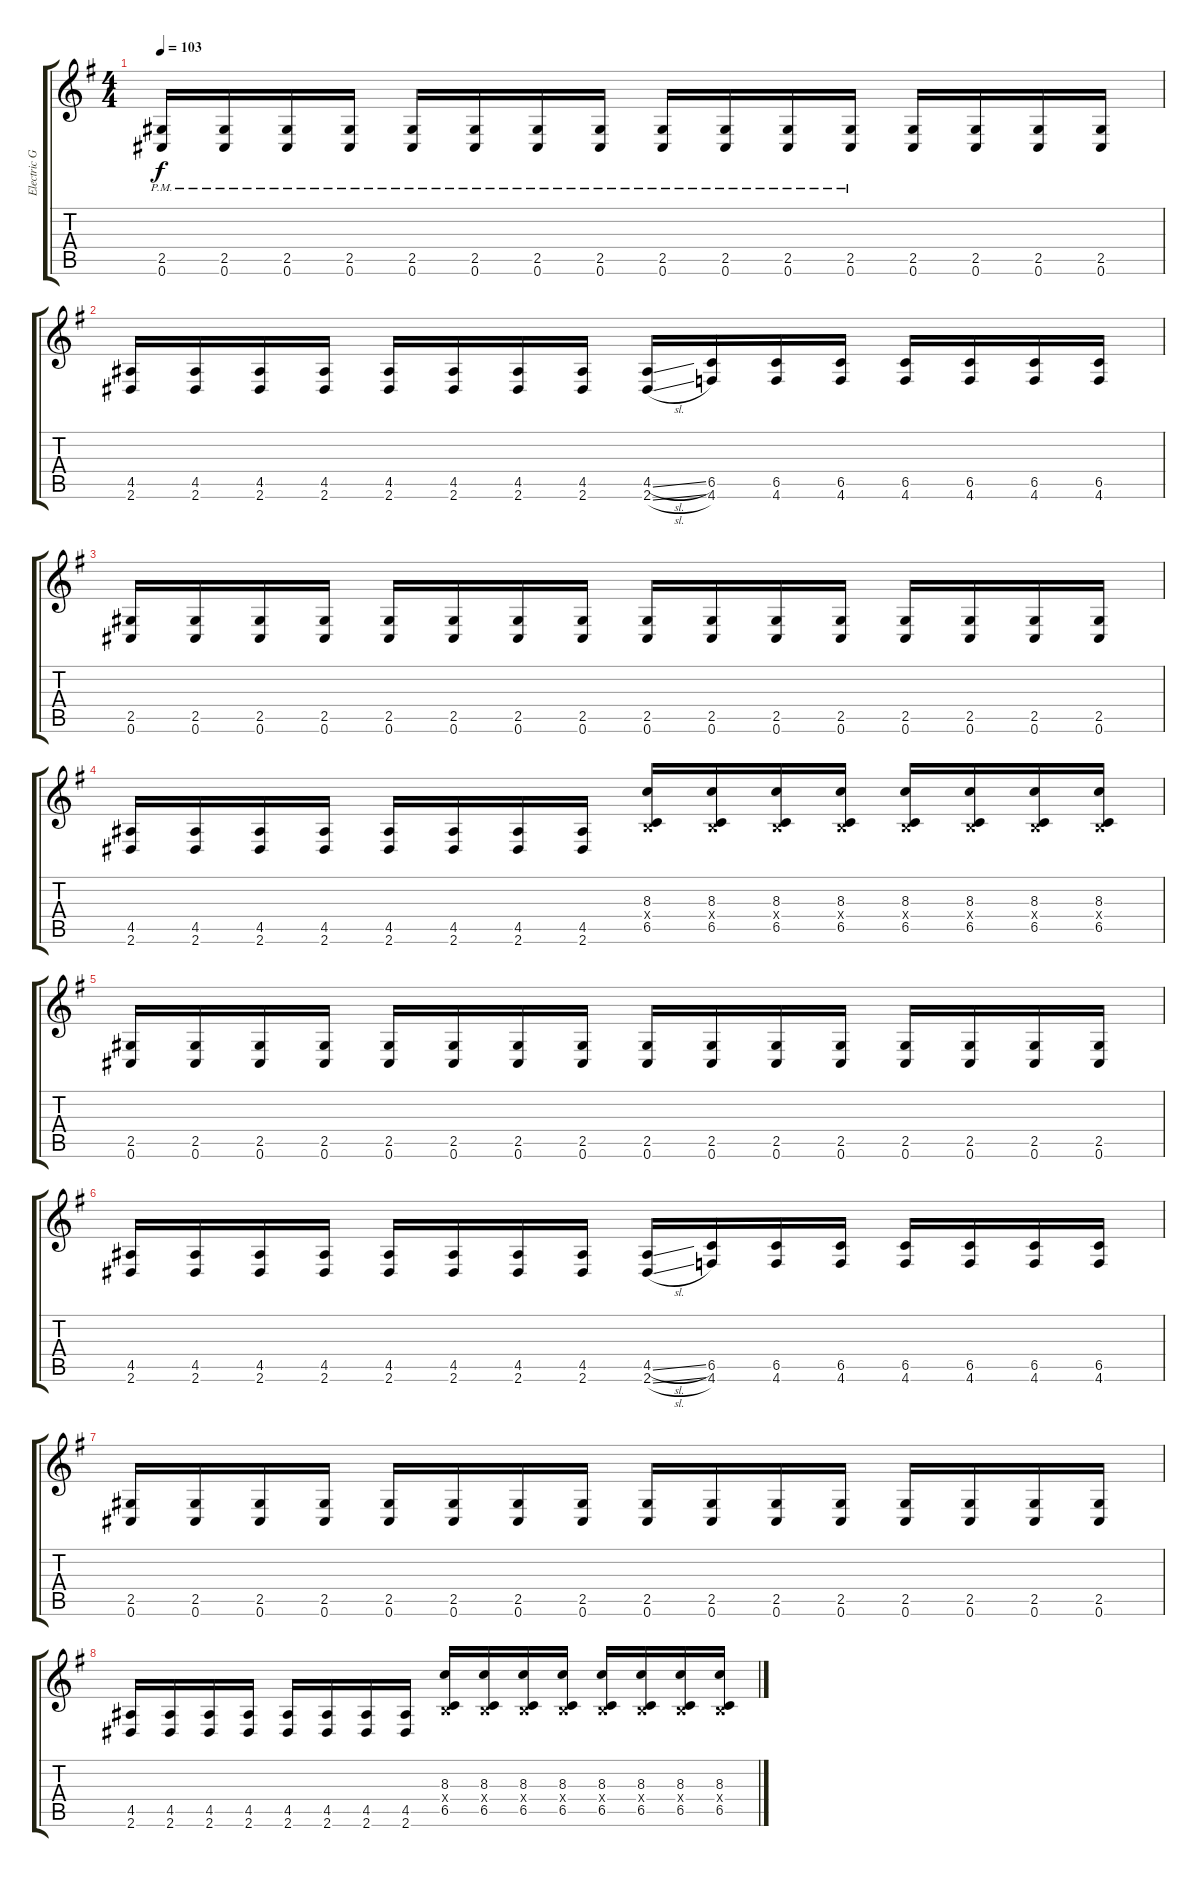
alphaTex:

\track ("Electric Guitar 1" "Electric G") {instrument distortionguitar}
\staff {score tabs}
\tuning (Db4 Ab3 E3 B2 Gb2 Db2) {hide}
\ts (4 4)
\tempo 103
\clef g2
\ks eminor
(2.5{pm} 0.6{pm}).16{dy f} (2.5{pm} 0.6{pm}).16 (2.5{pm} 0.6{pm}).16 (2.5{pm} 0.6{pm}).16 (2.5{pm} 0.6{pm}).16 (2.5{pm} 0.6{pm}).16 (2.5{pm} 0.6{pm}).16 (2.5{pm} 0.6{pm}).16 (2.5{pm} 0.6{pm}).16 (2.5{pm} 0.6{pm}).16 (2.5{pm} 0.6{pm}).16 (2.5{pm} 0.6{pm}).16 (2.5 0.6).16 (2.5 0.6).16 (2.5 0.6).16 (2.5 0.6).16 |
(4.5 2.6).16 (4.5 2.6).16 (4.5 2.6).16 (4.5 2.6).16 (4.5 2.6).16 (4.5 2.6).16 (4.5 2.6).16 (4.5 2.6).16 (4.5{sl} 2.6{sl}).16 (6.5 4.6).16 (6.5 4.6).16 (6.5 4.6).16 (6.5 4.6).16 (6.5 4.6).16 (6.5 4.6).16 (6.5 4.6).16 |
(2.5 0.6).16 (2.5 0.6).16 (2.5 0.6).16 (2.5 0.6).16 (2.5 0.6).16 (2.5 0.6).16 (2.5 0.6).16 (2.5 0.6).16 (2.5 0.6).16 (2.5 0.6).16 (2.5 0.6).16 (2.5 0.6).16 (2.5 0.6).16 (2.5 0.6).16 (2.5 0.6).16 (2.5 0.6).16 |
(4.5 2.6).16 (4.5 2.6).16 (4.5 2.6).16 (4.5 2.6).16 (4.5 2.6).16 (4.5 2.6).16 (4.5 2.6).16 (4.5 2.6).16 (8.3 0.4{x} 6.5).16 (8.3 0.4{x} 6.5).16 (8.3 0.4{x} 6.5).16 (8.3 0.4{x} 6.5).16 (8.3 0.4{x} 6.5).16 (8.3 0.4{x} 6.5).16 (8.3 0.4{x} 6.5).16 (8.3 0.4{x} 6.5).16 |
(2.5 0.6).16 (2.5 0.6).16 (2.5 0.6).16 (2.5 0.6).16 (2.5 0.6).16 (2.5 0.6).16 (2.5 0.6).16 (2.5 0.6).16 (2.5 0.6).16 (2.5 0.6).16 (2.5 0.6).16 (2.5 0.6).16 (2.5 0.6).16 (2.5 0.6).16 (2.5 0.6).16 (2.5 0.6).16 |
(4.5 2.6).16 (4.5 2.6).16 (4.5 2.6).16 (4.5 2.6).16 (4.5 2.6).16 (4.5 2.6).16 (4.5 2.6).16 (4.5 2.6).16 (4.5{sl} 2.6{sl}).16 (6.5 4.6).16 (6.5 4.6).16 (6.5 4.6).16 (6.5 4.6).16 (6.5 4.6).16 (6.5 4.6).16 (6.5 4.6).16 |
(2.5 0.6).16 (2.5 0.6).16 (2.5 0.6).16 (2.5 0.6).16 (2.5 0.6).16 (2.5 0.6).16 (2.5 0.6).16 (2.5 0.6).16 (2.5 0.6).16 (2.5 0.6).16 (2.5 0.6).16 (2.5 0.6).16 (2.5 0.6).16 (2.5 0.6).16 (2.5 0.6).16 (2.5 0.6).16 |
(4.5 2.6).16 (4.5 2.6).16 (4.5 2.6).16 (4.5 2.6).16 (4.5 2.6).16 (4.5 2.6).16 (4.5 2.6).16 (4.5 2.6).16 (8.3 0.4{x} 6.5).16 (8.3 0.4{x} 6.5).16 (8.3 0.4{x} 6.5).16 (8.3 0.4{x} 6.5).16 (8.3 0.4{x} 6.5).16 (8.3 0.4{x} 6.5).16 (8.3 0.4{x} 6.5).16 (8.3 0.4{x} 6.5).16
